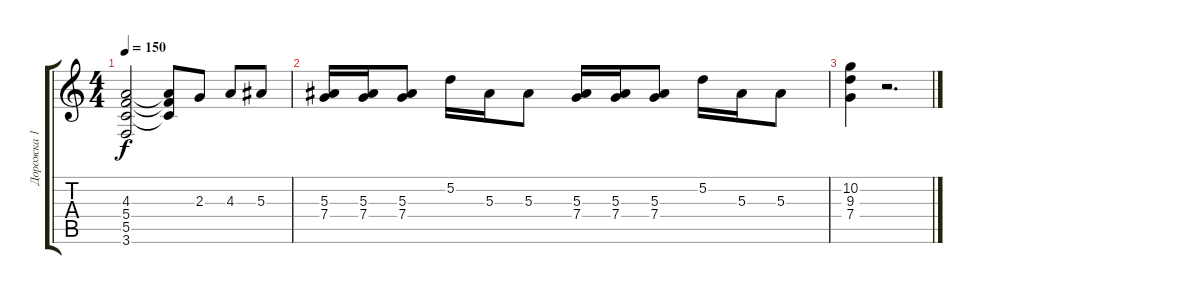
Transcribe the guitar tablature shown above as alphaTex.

\track ("Дорожка 1" "Дорожка 1") {instrument distortionguitar}
\staff {score tabs}
\tuning (D4 A3 F3 C3 G2 D2) {hide}
\ts (4 4)
\tempo 150
\clef g2
\ks c
(4.3 5.4 5.5 3.6).2{dy f} (4.3{t} 5.4{t} 5.5{t}).8 2.3.8 4.3.8 5.3.8 |
(5.3 7.4).16 (5.3 7.4).16 (5.3 7.4).8 5.2.16 5.3.16 5.3.8 (5.3 7.4).16 (5.3 7.4).16 (5.3 7.4).8 5.2.16 5.3.16 5.3.8 |
(10.2 9.3 7.4).4 r.2{d}
